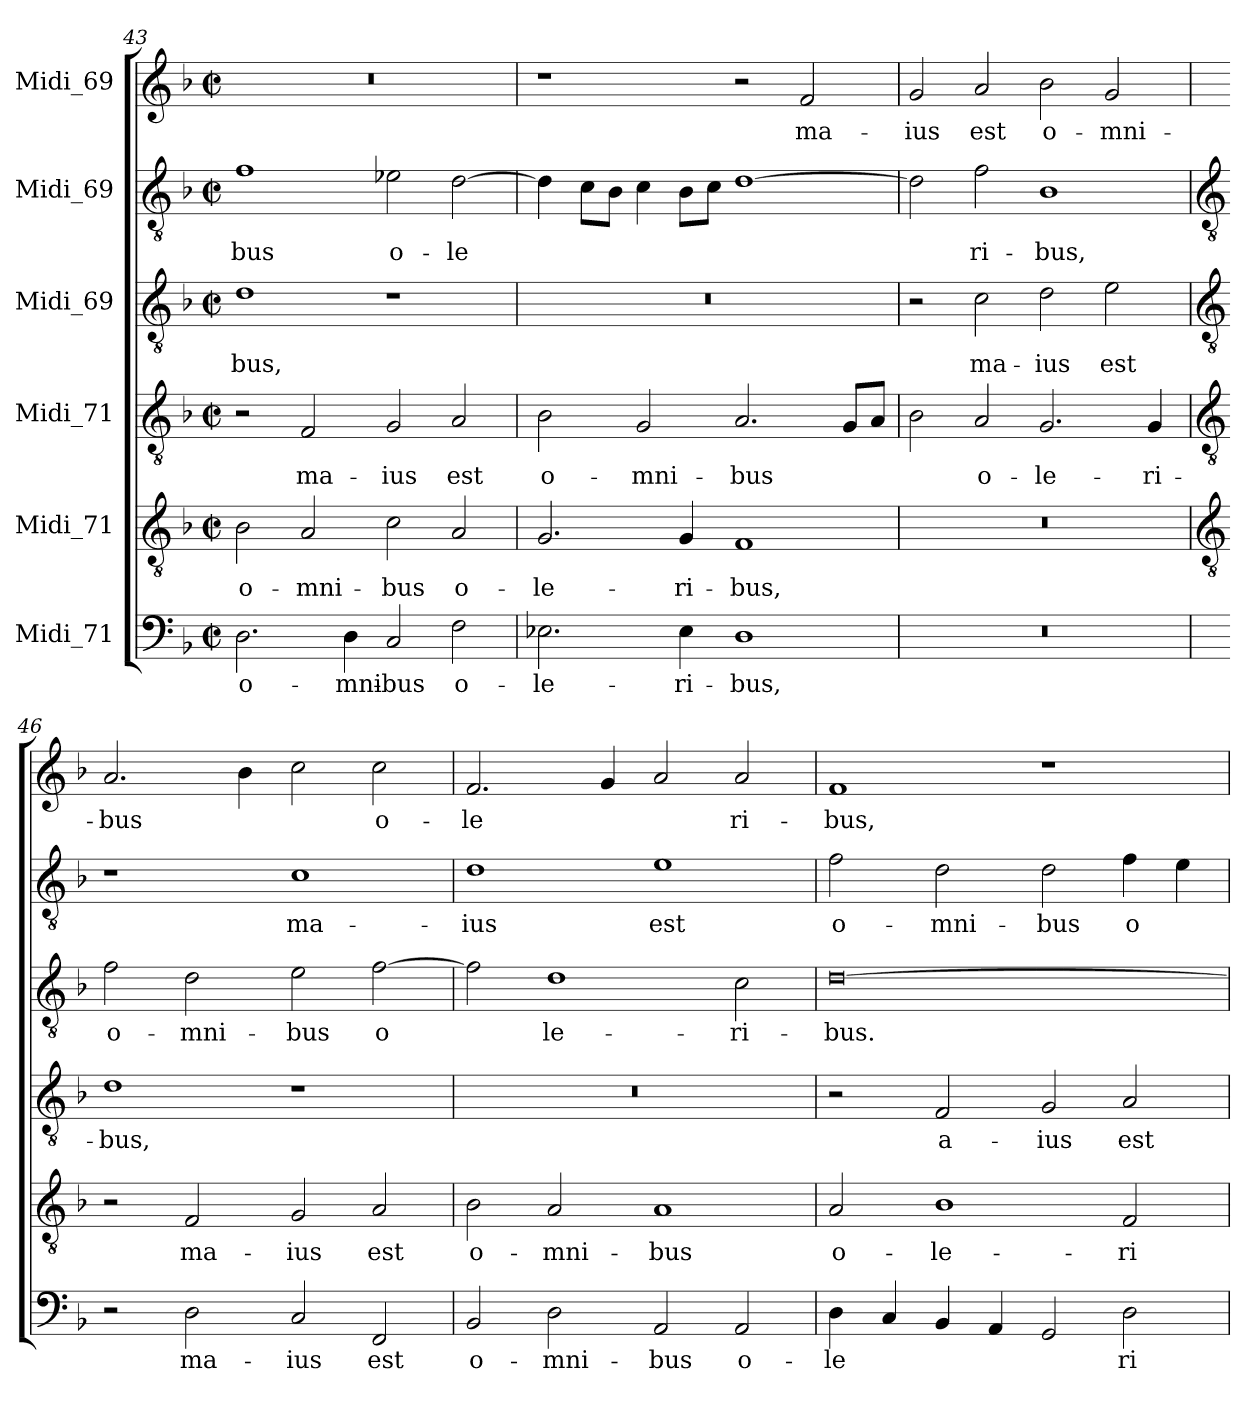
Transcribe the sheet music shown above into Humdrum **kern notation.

**kern	**text	**kern	**text	**kern	**text	**kern	**text	**kern	**text	**kern	**text
*part6	*part6	*part5	*part5	*part4	*part4	*part3	*part3	*part2	*part2	*part1	*part1
*staff6	*staff6	*staff5	*staff5	*staff4	*staff4	*staff3	*staff3	*staff2	*staff2	*staff1	*staff1
*I"Midi_71	*	*I"Midi_71	*	*I"Midi_71	*	*I"Midi_69	*	*I"Midi_69	*	*I"Midi_69	*
*clefF4	*	*clefGv2	*	*clefGv2	*	*clefGv2	*	*clefGv2	*	*clefG2	*
*k[b-]	*	*k[b-]	*	*k[b-]	*	*k[b-]	*	*k[b-]	*	*k[b-]	*
*F:	*	*F:	*	*F:	*	*F:	*	*F:	*	*F:	*
*M4/2	*	*M4/2	*	*M4/2	*	*M4/2	*	*M4/2	*	*M4/2	*
*met(c|)	*	*met(c|)	*	*met(c|)	*	*met(c|)	*	*met(c|)	*	*met(c|)	*
=43	=43	=43	=43	=43	=43	=43	=43	=43	=43	=43	=43
!	!LO:LY:b	!	!LO:LY:b	!	!	!	!LO:LY:b	!	!LO:LY:b	!	!
2.D	o-	2B-	o-	2r	.	1d	-bus,	1f	-bus	0r	.
!	!	!	!LO:LY:b	!	!LO:LY:b	!	!	!	!	!	!
.	.	2A	-mni-	2F	ma-	.	.	.	.	.	.
!	!LO:LY:b	!	!	!	!	!	!	!	!	!	!
4D	-mni-	.	.	.	.	.	.	.	.	.	.
!	!LO:LY:b	!	!LO:LY:b	!	!LO:LY:b	!	!	!	!LO:LY:b	!	!
2C	-bus	2c	-bus	2G	-ius	1r	.	2e-X	o-	.	.
!	!LO:LY:b	!	!LO:LY:b	!	!LO:LY:b	!	!	!	!LO:LY:b	!	!
2F	o-	2A	o-	2A	est	.	.	[2d	-le	.	.
=44	=44	=44	=44	=44	=44	=44	=44	=44	=44	=44	=44
!	!LO:LY:b	!	!LO:LY:b	!	!LO:LY:b	!	!	!	!	!	!
2.E-X	-le-	2.G	-le-	2B-	o-	0r	.	4d]	.	1r	.
.	.	.	.	.	.	.	.	8cL	.	.	.
.	.	.	.	.	.	.	.	8B-J	.	.	.
!	!	!	!	!	!LO:LY:b	!	!	!	!	!	!
.	.	.	.	2G	-mni-	.	.	4c	.	.	.
!	!LO:LY:b	!	!LO:LY:b	!	!	!	!	!	!	!	!
4E-	-ri-	4G	-ri-	.	.	.	.	8B-L	.	.	.
.	.	.	.	.	.	.	.	8cJ	.	.	.
!	!LO:LY:b	!	!LO:LY:b	!	!LO:LY:b	!	!	!	!	!	!
1D	-bus,	1F	-bus,	2.A	-bus	.	.	[1d	.	2r	.
!	!	!	!	!	!	!	!	!	!	!	!LO:LY:b
.	.	.	.	.	.	.	.	.	.	2f	ma-
.	.	.	.	8GL	.	.	.	.	.	.	.
.	.	.	.	8AJ	.	.	.	.	.	.	.
=45	=45	=45	=45	=45	=45	=45	=45	=45	=45	=45	=45
!	!	!	!	!	!	!	!	!	!	!	!LO:LY:b
0r	.	0r	.	2B-	.	2r	.	2d]	.	2g	-ius
!	!	!	!	!	!LO:LY:b	!	!LO:LY:b	!	!LO:LY:b	!	!LO:LY:b
.	.	.	.	2A	o-	2c	ma-	2f	ri-	2a	est
!	!	!	!	!	!LO:LY:b	!	!LO:LY:b	!	!LO:LY:b	!	!LO:LY:b
.	.	.	.	2.G	-le-	2d	-ius	1B-	-bus,	2b-	o-
!	!	!	!	!	!	!	!LO:LY:b	!	!	!	!LO:LY:b
.	.	.	.	.	.	2e	est	.	.	2g	-mni-
!	!	!	!	!	!LO:LY:b	!	!	!	!	!	!
.	.	.	.	4G	-ri-	.	.	.	.	.	.
!!LO:LB:g=z
=46	=46	=46	=46	=46	=46	=46	=46	=46	=46	=46	=46
*	*	*clefGv2	*	*clefGv2	*	*clefGv2	*	*clefGv2	*	*	*
!	!	!	!	!	!LO:LY:b	!	!LO:LY:b	!	!	!	!LO:LY:b
2r	.	2r	.	1d	-bus,	2f	o-	1r	.	2.a	-bus
!	!LO:LY:b	!	!LO:LY:b	!	!	!	!LO:LY:b	!	!	!	!
2D	ma-	2F	ma-	.	.	2d	-mni-	.	.	.	.
.	.	.	.	.	.	.	.	.	.	4b-	.
!	!LO:LY:b	!	!LO:LY:b	!	!	!	!LO:LY:b	!	!LO:LY:b	!	!
2C	-ius	2G	-ius	1r	.	2e	-bus	1c	ma-	2cc	.
!	!LO:LY:b	!	!LO:LY:b	!	!	!	!LO:LY:b	!	!	!	!LO:LY:b
2FF	est	2A	est	.	.	[2f	o	.	.	2cc	o-
=47	=47	=47	=47	=47	=47	=47	=47	=47	=47	=47	=47
!	!LO:LY:b	!	!LO:LY:b	!	!	!	!	!	!LO:LY:b	!	!LO:LY:b
2BB-	o-	2B-	o-	0r	.	2f]	.	1d	-ius	2.f	-le
!	!LO:LY:b	!	!LO:LY:b	!	!	!	!LO:LY:b	!	!	!	!
2D	-mni-	2A	-mni-	.	.	1d	le-	.	.	.	.
.	.	.	.	.	.	.	.	.	.	4g	.
!	!LO:LY:b	!	!LO:LY:b	!	!	!	!	!	!LO:LY:b	!	!
2AA	-bus	1A	-bus	.	.	.	.	1e	est	2a	.
!	!LO:LY:b	!	!	!	!	!	!LO:LY:b	!	!	!	!LO:LY:b
2AA	o-	.	.	.	.	2c	-ri-	.	.	2a	ri-
=48	=48	=48	=48	=48	=48	=48	=48	=48	=48	=48	=48
!	!LO:LY:b	!	!LO:LY:b	!	!	!	!LO:LY:b	!	!LO:LY:b	!	!LO:LY:b
4D	-le	2A	o-	2r	.	[0d	-bus.	2f	o-	1f	-bus,
4C	.	.	.	.	.	.	.	.	.	.	.
!	!	!	!LO:LY:b	!	!LO:LY:b	!	!	!	!LO:LY:b	!	!
4BB-	.	1B-	-le-	2F	a-	.	.	2d	-mni-	.	.
4AA	.	.	.	.	.	.	.	.	.	.	.
!	!	!	!	!	!LO:LY:b	!	!	!	!LO:LY:b	!	!
2GG	.	.	.	2G	-ius	.	.	2d	-bus	1r	.
!	!LO:LY:b	!	!LO:LY:b	!	!LO:LY:b	!	!	!	!LO:LY:b	!	!
2D	ri-	2F	-ri-	2A	est	.	.	4f	o	.	.
.	.	.	.	.	.	.	.	4e	.	.	.
=	=	=	=	=	=	=	=	=	=	=	=
*-	*-	*-	*-	*-	*-	*-	*-	*-	*-	*-	*-
